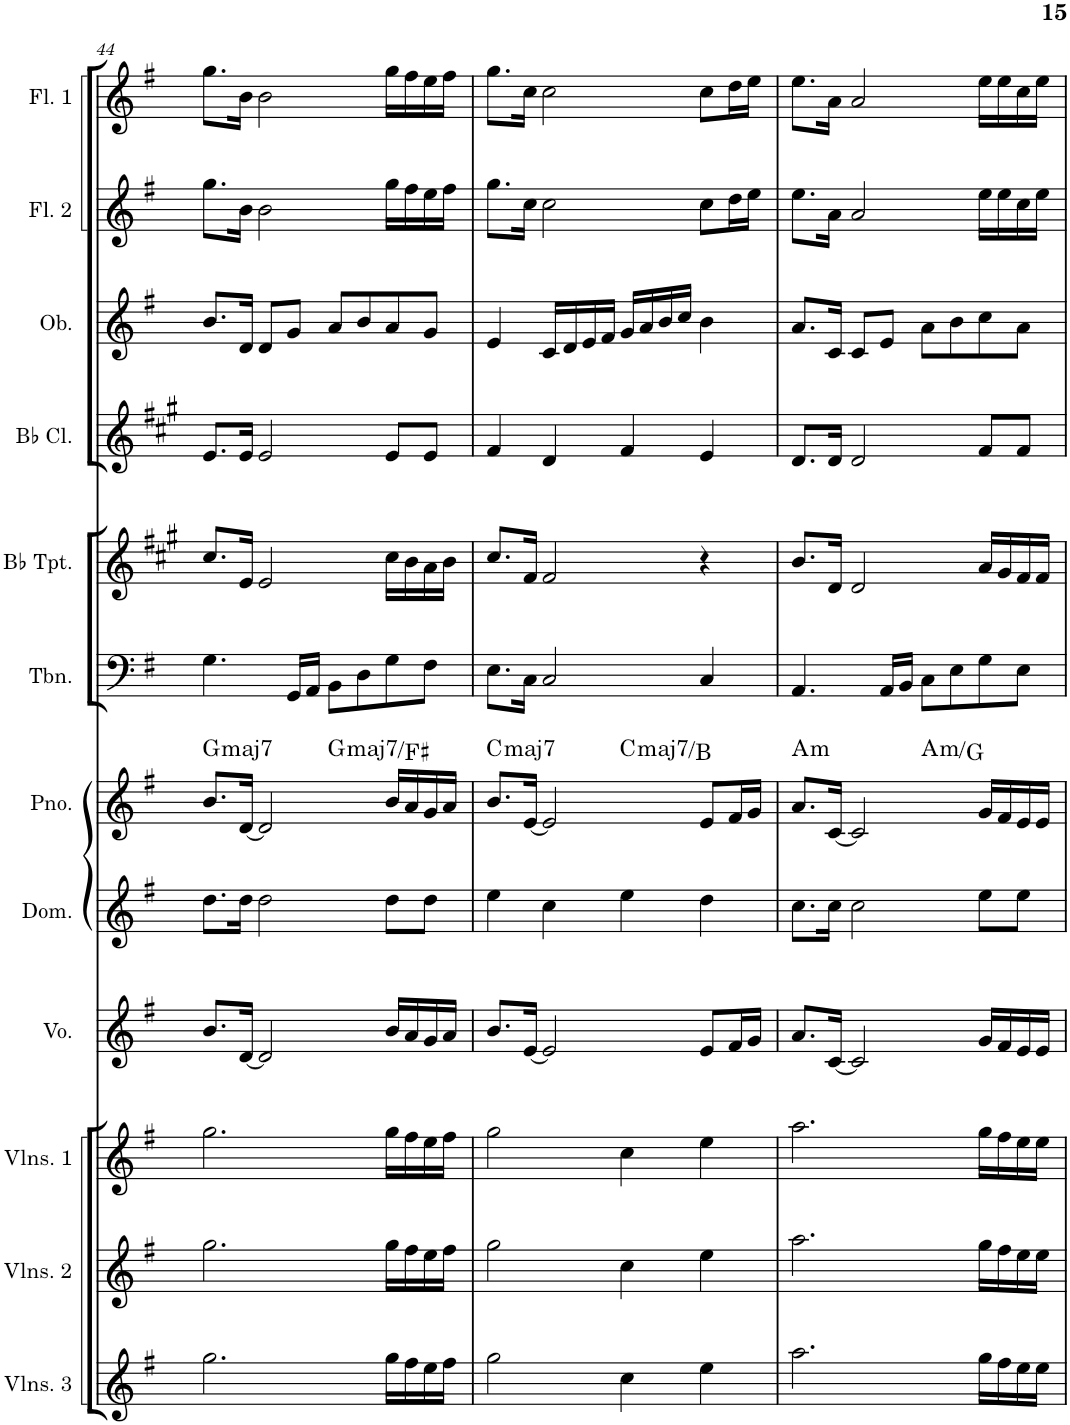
**kern	**kern	**kern	**kern	**kern	**kern	**harte	**kern	**kern	**kern	**kern	**kern	**kern
*part12	*part11	*part10	*part9	*part8	*part7	*part7	*part6	*part5	*part4	*part3	*part2	*part1
*staff12	*staff11	*staff10	*staff9	*staff8	*staff7	*	*staff6	*staff5	*staff4	*staff3	*staff2	*staff1
*I"Violins 3	*I"Violins 2	*I"Violins 1	*I"Voice	*I"Domra	*I"Piano	*	*I"Trombone	*I"Bb Trumpet	*I"Bb Clarinet	*I"Oboe	*I"Flute 2	*I"Flute 1
*I'Vlns. 3	*I'Vlns. 2	*I'Vlns. 1	*I'Vo.	*I'Dom.	*I'Pno.	*	*I'Tbn.	*I'Bb Tpt.	*I'Bb Cl.	*I'Ob.	*I'Fl. 2	*I'Fl. 1
!!LO:PB:g=z
*clefG2	*clefG2	*clefG2	*clefG2	*clefG2	*clefG2	*	*clefF4	*clefG2	*clefG2	*clefG2	*clefG2	*clefG2
*	*	*	*	*	*	*	*	*Trd1c2	*Trd1c2	*	*	*
*k[f#]	*k[f#]	*k[f#]	*k[f#]	*k[f#]	*k[f#]	*	*k[f#]	*k[f#c#g#]	*k[f#c#g#]	*k[f#]	*k[f#]	*k[f#]
*M4/4	*M4/4	*M4/4	*M4/4	*M4/4	*M4/4	*	*M4/4	*M4/4	*M4/4	*M4/4	*M4/4	*M4/4
=44	=44	=44	=44	=44	=44	=44	=44	=44	=44	=44	=44	=44
!	!	!	!	!	!	!LO:H:kt=maj7	!	!	!	!	!	!
*	*	*	*	*	*^	*	*	*	*	*	*	*
2.gg\	2.gg\	2.gg\	8.b/L	8.dd\L	8.b/L	2ryy	G:maj7	4.G\	8.cc#/L	8.e/L	8.b/L	8.gg\L	8.gg\L
.	.	.	[16d/Jk	16dd\Jk	[16d/Jk	.	.	.	16e/Jk	16e/Jk	16d/Jk	16b\Jk	16b\Jk
.	.	.	2d/]	2dd\	2d/]	.	.	.	2e/	2e/	8d/L	2b\	2b\
.	.	.	.	.	.	.	.	16GG/LL	.	.	8g/J	.	.
.	.	.	.	.	.	.	.	16AA/JJ	.	.	.	.	.
!	!	!	!	!	!	!	!LO:H:kt=maj7	!	!	!	!	!	!
.	.	.	.	.	.	2ryy	G:maj7/7	8BB\L	.	.	8a/L	.	.
.	.	.	.	.	.	.	.	8D\	.	.	8b/	.	.
16gg\LL	16gg\LL	16gg\LL	16b/LL	8dd\L	16b/LL	.	.	8G\	16cc#\LL	8e/L	8a/	16gg\LL	16gg\LL
16ff#\	16ff#\	16ff#\	16a/	.	16a/	.	.	.	16b\	.	.	16ff#\	16ff#\
16ee\	16ee\	16ee\	16g/	8dd\J	16g/	.	.	8F#\J	16a\	8e/J	8g/J	16ee\	16ee\
16ff#\JJ	16ff#\JJ	16ff#\JJ	16a/JJ	.	16a/JJ	.	.	.	16b\JJ	.	.	16ff#\JJ	16ff#\JJ
=45	=45	=45	=45	=45	=45	=45	=45	=45	=45	=45	=45	=45	=45
!	!	!	!	!	!	!	!LO:H:kt=maj7	!	!	!	!	!	!
2gg\	2gg\	2gg\	8.b/L	4ee\	8.b/L	2ryy	C:maj7	8.E\L	8.cc#/L	4f#/	4e/	8.gg\L	8.gg\L
.	.	.	[16e/Jk	.	[16e/Jk	.	.	16C\Jk	16f#/Jk	.	.	16cc\Jk	16cc\Jk
.	.	.	2e/]	4cc\	2e/]	.	.	2C/	2f#/	4d/	16c/LL	2cc\	2cc\
.	.	.	.	.	.	.	.	.	.	.	16d/	.	.
.	.	.	.	.	.	.	.	.	.	.	16e/	.	.
.	.	.	.	.	.	.	.	.	.	.	16f#/JJ	.	.
!	!	!	!	!	!	!	!LO:H:kt=maj7	!	!	!	!	!	!
4cc\	4cc\	4cc\	.	4ee\	.	2ryy	C:maj7/7	.	.	4f#/	16g/LL	.	.
.	.	.	.	.	.	.	.	.	.	.	16a/	.	.
.	.	.	.	.	.	.	.	.	.	.	16b/	.	.
.	.	.	.	.	.	.	.	.	.	.	16cc/JJ	.	.
4ee\	4ee\	4ee\	8e/L	4dd\	8e/L	.	.	4C/	4r	4e/	4b\	8cc\L	8cc\L
.	.	.	16f#/L	.	16f#/L	.	.	.	.	.	.	16dd\L	16dd\L
.	.	.	16g/JJ	.	16g/JJ	.	.	.	.	.	.	16ee\JJ	16ee\JJ
=46	=46	=46	=46	=46	=46	=46	=46	=46	=46	=46	=46	=46	=46
!	!	!	!	!	!	!	!LO:H:kt=m	!	!	!	!	!	!
2.aa\	2.aa\	2.aa\	8.a/L	8.cc\L	8.a/L	2ryy	A:min	4.AA/	8.b/L	8.d/L	8.a/L	8.ee\L	8.ee\L
.	.	.	[16c/Jk	16cc\Jk	[16c/Jk	.	.	.	16d/Jk	16d/Jk	16c/Jk	16a\Jk	16a\Jk
.	.	.	2c/]	2cc\	2c/]	.	.	.	2d/	2d/	8c/L	2a/	2a/
.	.	.	.	.	.	.	.	16AA/LL	.	.	8e/J	.	.
.	.	.	.	.	.	.	.	16BB/JJ	.	.	.	.	.
!	!	!	!	!	!	!	!LO:H:kt=m	!	!	!	!	!	!
.	.	.	.	.	.	2ryy	A:min/b7	8C\L	.	.	8a\L	.	.
.	.	.	.	.	.	.	.	8E\	.	.	8b\	.	.
16gg\LL	16gg\LL	16gg\LL	16g/LL	8ee\L	16g/LL	.	.	8G\	16a/LL	8f#/L	8cc\	16ee\LL	16ee\LL
16ff#\	16ff#\	16ff#\	16f#/	.	16f#/	.	.	.	16g#/	.	.	16ee\	16ee\
16ee\	16ee\	16ee\	16e/	8ee\J	16e/	.	.	8E\J	16f#/	8f#/J	8a\J	16cc\	16cc\
16ee\JJ	16ee\JJ	16ee\JJ	16e/JJ	.	16e/JJ	.	.	.	16f#/JJ	.	.	16ee\JJ	16ee\JJ
*	*	*	*	*	*v	*v	*	*	*	*	*	*	*
=	=	=	=	=	=	=	=	=	=	=	=	=
*-	*-	*-	*-	*-	*-	*-	*-	*-	*-	*-	*-	*-
